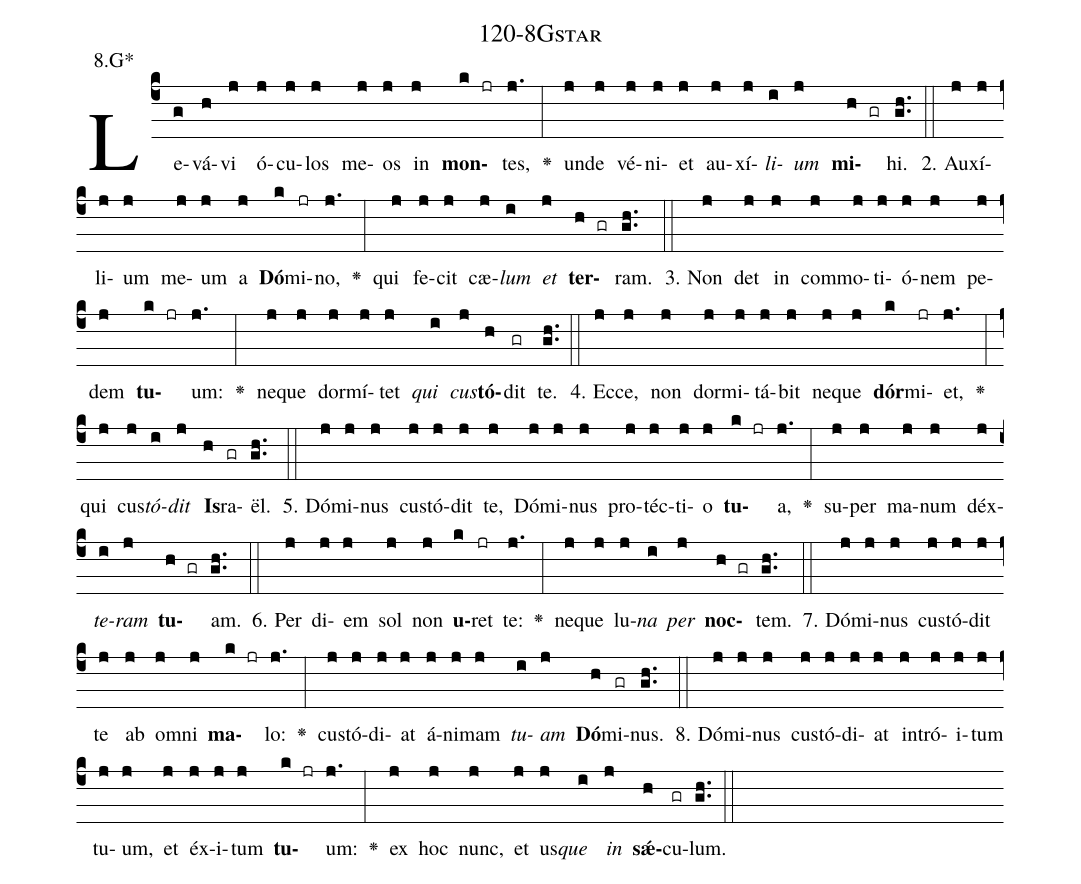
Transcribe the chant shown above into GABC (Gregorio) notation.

name: 120-8Gstar;
annotation: 8.G*;
%%
(c4)Le(g)vá(h)vi(j) ó(j)cu(j)los(j) me(j)os(j) in(j) <b>mon</b>(k jr)tes,(j.) <v>\greheightstar</v>(:) un(j)de(j) vé(j)ni(j)et(j) au(j)xí(j)<i>li</i>(i)<i>um</i>(j) <b>mi</b>(h gr)hi.(gh..) (::)
2. Au(j)xí(j)li(j)um(j) me(j)um(j) a(j) <b>Dó</b>(k)mi(jr)no,(j.) <v>\greheightstar</v>(:) qui(j) fe(j)cit(j) cæ(j)<i>lum</i>(i) <i>et</i>(j) <b>ter</b>(h gr)ram.(gh..) (::)
3. Non(j) det(j) in(j) com(j)mo(j)ti(j)ó(j)nem(j) pe(j)dem(j) <b>tu</b>(k jr)um:(j.) <v>\greheightstar</v>(:) ne(j)que(j) dor(j)mí(j)tet(j) <i>qui</i>(i) <i>cus</i>(j)<b>tó</b>(h)dit(gr) te.(gh..) (::)
4. Ec(j)ce,(j) non(j) dor(j)mi(j)tá(j)bit(j) ne(j)que(j) <b>dór</b>(k)mi(jr)et,(j.) <v>\greheightstar</v>(:) qui(j) cus(j)<i>tó</i>(i)<i>dit</i>(j) <b>Is</b>(h)ra(gr)ël.(gh..) (::)
5. Dó(j)mi(j)nus(j) cus(j)tó(j)dit(j) te,(j) Dó(j)mi(j)nus(j) pro(j)téc(j)ti(j)o(j) <b>tu</b>(k jr)a,(j.) <v>\greheightstar</v>(:) su(j)per(j) ma(j)num(j) déx(j)<i>te</i>(i)<i>ram</i>(j) <b>tu</b>(h gr)am.(gh..) (::)
6. Per(j) di(j)em(j) sol(j) non(j) <b>u</b>(k)ret(jr) te:(j.) <v>\greheightstar</v>(:) ne(j)que(j) lu(j)<i>na</i>(i) <i>per</i>(j) <b>noc</b>(h gr)tem.(gh..) (::)
7. Dó(j)mi(j)nus(j) cus(j)tó(j)dit(j) te(j) ab(j) om(j)ni(j) <b>ma</b>(k jr)lo:(j.) <v>\greheightstar</v>(:) cus(j)tó(j)di(j)at(j) á(j)ni(j)mam(j) <i>tu</i>(i)<i>am</i>(j) <b>Dó</b>(h)mi(gr)nus.(gh..) (::)
8. Dó(j)mi(j)nus(j) cus(j)tó(j)di(j)at(j) in(j)tró(j)i(j)tum(j) tu(j)um,(j) et(j) éx(j)i(j)tum(j) <b>tu</b>(k jr)um:(j.) <v>\greheightstar</v>(:) ex(j) hoc(j) nunc,(j) et(j) us(j)<i>que</i>(i) <i>in</i>(j) <b>sǽ</b>(h)cu(gr)lum.(gh..) (::)
